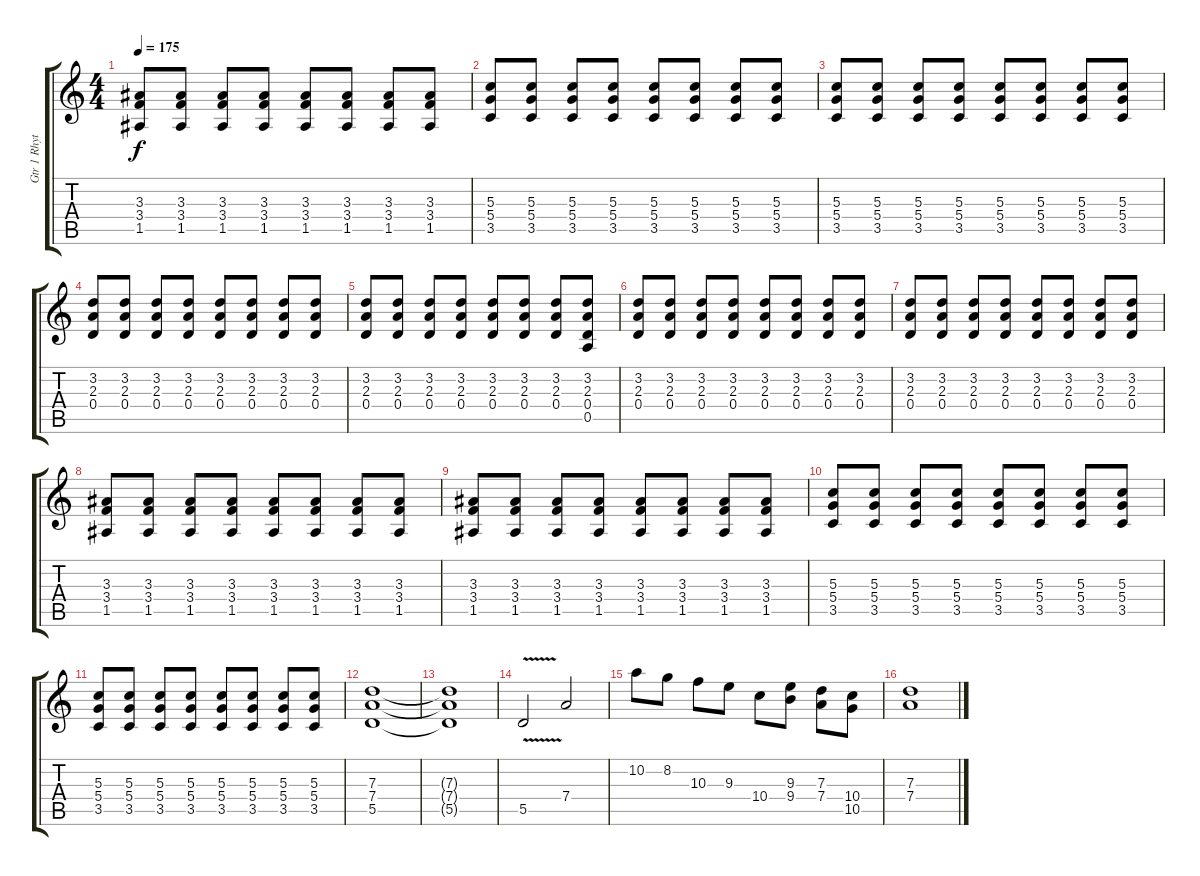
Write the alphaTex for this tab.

\track ("Gtr 1 Rhytm(Nenad Šprem)" "Gtr 1 Rhyt") {instrument distortionguitar}
\staff {score tabs}
\tuning (E4 B3 G3 D3 A2 E2) {hide}
\ts (4 4)
\tempo 175
\clef g2
\ks c
(3.3 3.4 1.5).8{dy f} (3.3 3.4 1.5).8 (3.3 3.4 1.5).8 (3.3 3.4 1.5).8 (3.3 3.4 1.5).8 (3.3 3.4 1.5).8 (3.3 3.4 1.5).8 (3.3 3.4 1.5).8 |
(5.3 5.4 3.5).8 (5.3 5.4 3.5).8 (5.3 5.4 3.5).8 (5.3 5.4 3.5).8 (5.3 5.4 3.5).8 (5.3 5.4 3.5).8 (5.3 5.4 3.5).8 (5.3 5.4 3.5).8 |
(5.3 5.4 3.5).8 (5.3 5.4 3.5).8 (5.3 5.4 3.5).8 (5.3 5.4 3.5).8 (5.3 5.4 3.5).8 (5.3 5.4 3.5).8 (5.3 5.4 3.5).8 (5.3 5.4 3.5).8 |
(3.2 2.3 0.4).8 (3.2 2.3 0.4).8 (3.2 2.3 0.4).8 (3.2 2.3 0.4).8 (3.2 2.3 0.4).8 (3.2 2.3 0.4).8 (3.2 2.3 0.4).8 (3.2 2.3 0.4).8 |
(3.2 2.3 0.4).8 (3.2 2.3 0.4).8 (3.2 2.3 0.4).8 (3.2 2.3 0.4).8 (3.2 2.3 0.4).8 (3.2 2.3 0.4).8 (3.2 2.3 0.4).8 (3.2 2.3 0.4 0.5).8 |
(3.2 2.3 0.4).8 (3.2 2.3 0.4).8 (3.2 2.3 0.4).8 (3.2 2.3 0.4).8 (3.2 2.3 0.4).8 (3.2 2.3 0.4).8 (3.2 2.3 0.4).8 (3.2 2.3 0.4).8 |
(3.2 2.3 0.4).8 (3.2 2.3 0.4).8 (3.2 2.3 0.4).8 (3.2 2.3 0.4).8 (3.2 2.3 0.4).8 (3.2 2.3 0.4).8 (3.2 2.3 0.4).8 (3.2 2.3 0.4).8 |
(3.3 3.4 1.5).8 (3.3 3.4 1.5).8 (3.3 3.4 1.5).8 (3.3 3.4 1.5).8 (3.3 3.4 1.5).8 (3.3 3.4 1.5).8 (3.3 3.4 1.5).8 (3.3 3.4 1.5).8 |
(3.3 3.4 1.5).8 (3.3 3.4 1.5).8 (3.3 3.4 1.5).8 (3.3 3.4 1.5).8 (3.3 3.4 1.5).8 (3.3 3.4 1.5).8 (3.3 3.4 1.5).8 (3.3 3.4 1.5).8 |
(5.3 5.4 3.5).8 (5.3 5.4 3.5).8 (5.3 5.4 3.5).8 (5.3 5.4 3.5).8 (5.3 5.4 3.5).8 (5.3 5.4 3.5).8 (5.3 5.4 3.5).8 (5.3 5.4 3.5).8 |
(5.3 5.4 3.5).8 (5.3 5.4 3.5).8 (5.3 5.4 3.5).8 (5.3 5.4 3.5).8 (5.3 5.4 3.5).8 (5.3 5.4 3.5).8 (5.3 5.4 3.5).8 (5.3 5.4 3.5).8 |
(7.3 7.4 5.5).1 |
(7.3{t} 7.4{t} 5.5{t}).1 |
5.5{v}.2 7.4.2 |
10.2.8 8.2.8 10.3.8 9.3.8 10.4.8 (9.3 9.4).8 (7.3 7.4).8 (10.4 10.5).8 |
(7.3 7.4).1
